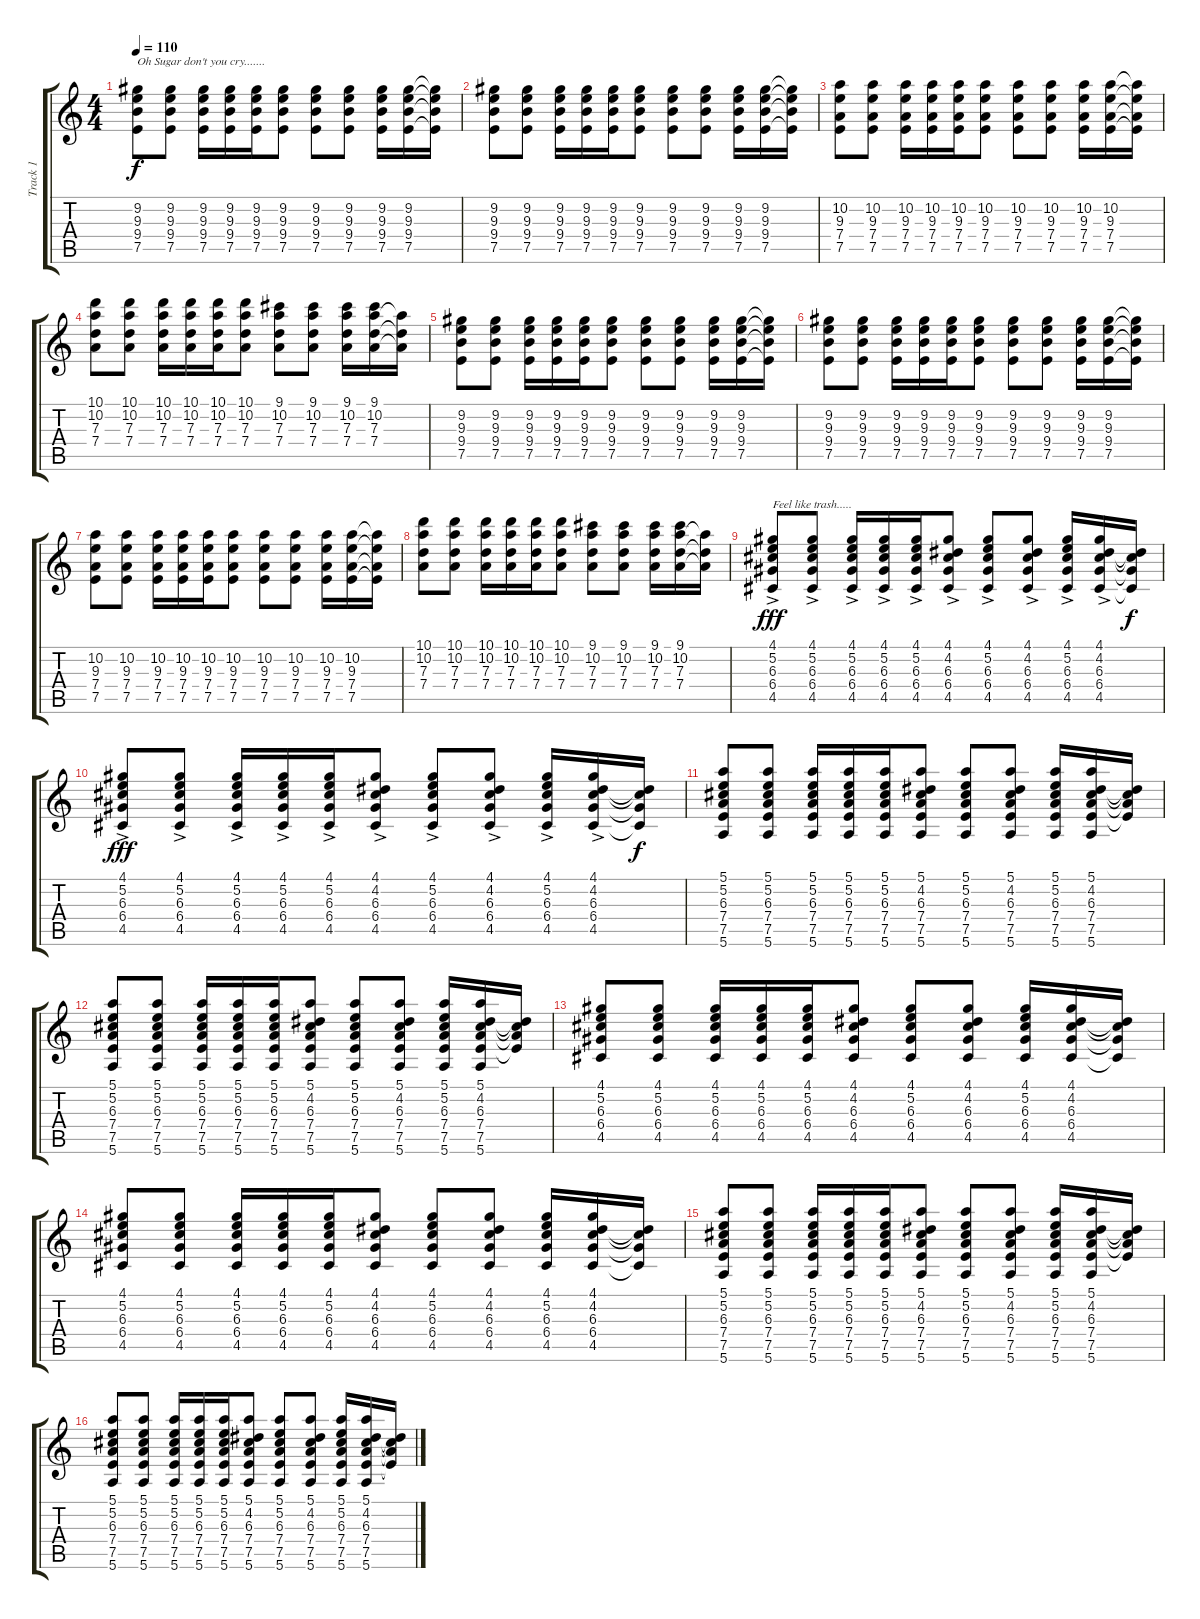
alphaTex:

\track ("Track 1" "Track 1") {instrument acousticguitarsteel}
\staff {score tabs}
\tuning (E4 B3 G3 D3 A2 E2) {hide}
\ts (4 4)
\tempo 110
\clef g2
\ks c
(9.2 9.3 9.4 7.5).8{txt "Oh Sugar don't you cry......." dy f} (9.2 9.3 9.4 7.5).8 (9.2 9.3 9.4 7.5).16 (9.2 9.3 9.4 7.5).16 (9.2 9.3 9.4 7.5).16 (9.2 9.3 9.4 7.5).8 (9.2 9.3 9.4 7.5).8 (9.2 9.3 9.4 7.5).8 (9.2 9.3 9.4 7.5).16 (9.2 9.3 9.4 7.5).16 (9.2{t} 9.3{t} 9.4{t} 7.5{t}).16 |
(9.2 9.3 9.4 7.5).8 (9.2 9.3 9.4 7.5).8 (9.2 9.3 9.4 7.5).16 (9.2 9.3 9.4 7.5).16 (9.2 9.3 9.4 7.5).16 (9.2 9.3 9.4 7.5).8 (9.2 9.3 9.4 7.5).8 (9.2 9.3 9.4 7.5).8 (9.2 9.3 9.4 7.5).16 (9.2 9.3 9.4 7.5).16 (9.2{t} 9.3{t} 9.4{t} 7.5{t}).16 |
(10.2 9.3 7.4 7.5).8 (10.2 9.3 7.4 7.5).8 (10.2 9.3 7.4 7.5).16 (10.2 9.3 7.4 7.5).16 (10.2 9.3 7.4 7.5).16 (10.2 9.3 7.4 7.5).8 (10.2 9.3 7.4 7.5).8 (10.2 9.3 7.4 7.5).8 (10.2 9.3 7.4 7.5).16 (10.2 9.3 7.4 7.5).16 (10.2{t} 9.3{t} 7.4{t} 7.5{t}).16 |
(10.1 10.2 7.3 7.4).8 (10.1 10.2 7.3 7.4).8 (10.1 10.2 7.3 7.4).16 (10.1 10.2 7.3 7.4).16 (10.1 10.2 7.3 7.4).16 (10.1 10.2 7.3 7.4).8 (9.1 10.2 7.3 7.4).8 (9.1 10.2 7.3 7.4).8 (9.1 10.2 7.3 7.4).16 (9.1 10.2 7.3 7.4).16 (10.2{t} 7.3{t} 7.4{t}).16 |
(9.2 9.3 9.4 7.5).8 (9.2 9.3 9.4 7.5).8 (9.2 9.3 9.4 7.5).16 (9.2 9.3 9.4 7.5).16 (9.2 9.3 9.4 7.5).16 (9.2 9.3 9.4 7.5).8 (9.2 9.3 9.4 7.5).8 (9.2 9.3 9.4 7.5).8 (9.2 9.3 9.4 7.5).16 (9.2 9.3 9.4 7.5).16 (9.2{t} 9.3{t} 9.4{t} 7.5{t}).16 |
(9.2 9.3 9.4 7.5).8 (9.2 9.3 9.4 7.5).8 (9.2 9.3 9.4 7.5).16 (9.2 9.3 9.4 7.5).16 (9.2 9.3 9.4 7.5).16 (9.2 9.3 9.4 7.5).8 (9.2 9.3 9.4 7.5).8 (9.2 9.3 9.4 7.5).8 (9.2 9.3 9.4 7.5).16 (9.2 9.3 9.4 7.5).16 (9.2{t} 9.3{t} 9.4{t} 7.5{t}).16 |
(10.2 9.3 7.4 7.5).8 (10.2 9.3 7.4 7.5).8 (10.2 9.3 7.4 7.5).16 (10.2 9.3 7.4 7.5).16 (10.2 9.3 7.4 7.5).16 (10.2 9.3 7.4 7.5).8 (10.2 9.3 7.4 7.5).8 (10.2 9.3 7.4 7.5).8 (10.2 9.3 7.4 7.5).16 (10.2 9.3 7.4 7.5).16 (10.2{t} 9.3{t} 7.4{t} 7.5{t}).16 |
(10.1 10.2 7.3 7.4).8 (10.1 10.2 7.3 7.4).8 (10.1 10.2 7.3 7.4).16 (10.1 10.2 7.3 7.4).16 (10.1 10.2 7.3 7.4).16 (10.1 10.2 7.3 7.4).8 (9.1 10.2 7.3 7.4).8 (9.1 10.2 7.3 7.4).8 (9.1 10.2 7.3 7.4).16 (9.1 10.2 7.3 7.4).16 (10.2{t} 7.3{t} 7.4{t}).16 |
(4.1 5.2{ac} 6.3 6.4 4.5).8{txt "Feel like trash....." dy fff} (4.1 5.2{ac} 6.3 6.4 4.5).8 (4.1 5.2{ac} 6.3 6.4 4.5).16 (4.1 5.2{ac} 6.3 6.4 4.5).16 (4.1 5.2{ac} 6.3 6.4 4.5).16 (4.1 4.2{ac} 6.3 6.4 4.5).8 (4.1 5.2{ac} 6.3 6.4 4.5).8 (4.1 4.2{ac} 6.3 6.4 4.5).8 (4.1 5.2{ac} 6.3 6.4 4.5).16 (4.1 4.2{ac} 6.3 6.4 4.5).16 (4.2{t} 6.3{t} 6.4{t} 4.5{t}).16{dy f} |
(4.1 5.2{ac} 6.3 6.4 4.5).8{dy fff} (4.1 5.2{ac} 6.3 6.4 4.5).8 (4.1 5.2{ac} 6.3 6.4 4.5).16 (4.1 5.2{ac} 6.3 6.4 4.5).16 (4.1 5.2{ac} 6.3 6.4 4.5).16 (4.1 4.2{ac} 6.3 6.4 4.5).8 (4.1 5.2{ac} 6.3 6.4 4.5).8 (4.1 4.2{ac} 6.3 6.4 4.5).8 (4.1 5.2{ac} 6.3 6.4 4.5).16 (4.1 4.2{ac} 6.3 6.4 4.5).16 (4.2{t} 6.3{t} 6.4{t} 4.5{t}).16{dy f} |
(5.1 5.2 6.3 7.4 7.5 5.6).8 (5.1 5.2 6.3 7.4 7.5 5.6).8 (5.1 5.2 6.3 7.4 7.5 5.6).16 (5.1 5.2 6.3 7.4 7.5 5.6).16 (5.1 5.2 6.3 7.4 7.5 5.6).16 (5.1 4.2 6.3 7.4 7.5 5.6).8 (5.1 5.2 6.3 7.4 7.5 5.6).8 (5.1 4.2 6.3 7.4 7.5 5.6).8 (5.1 5.2 6.3 7.4 7.5 5.6).16 (5.1 4.2 6.3 7.4 7.5 5.6).16 (4.2{t} 6.3{t} 7.4{t} 7.5{t}).16 |
(5.1 5.2 6.3 7.4 7.5 5.6).8 (5.1 5.2 6.3 7.4 7.5 5.6).8 (5.1 5.2 6.3 7.4 7.5 5.6).16 (5.1 5.2 6.3 7.4 7.5 5.6).16 (5.1 5.2 6.3 7.4 7.5 5.6).16 (5.1 4.2 6.3 7.4 7.5 5.6).8 (5.1 5.2 6.3 7.4 7.5 5.6).8 (5.1 4.2 6.3 7.4 7.5 5.6).8 (5.1 5.2 6.3 7.4 7.5 5.6).16 (5.1 4.2 6.3 7.4 7.5 5.6).16 (4.2{t} 6.3{t} 7.4{t} 7.5{t}).16 |
(4.1 5.2 6.3 6.4 4.5).8 (4.1 5.2 6.3 6.4 4.5).8 (4.1 5.2 6.3 6.4 4.5).16 (4.1 5.2 6.3 6.4 4.5).16 (4.1 5.2 6.3 6.4 4.5).16 (4.1 4.2 6.3 6.4 4.5).8 (4.1 5.2 6.3 6.4 4.5).8 (4.1 4.2 6.3 6.4 4.5).8 (4.1 5.2 6.3 6.4 4.5).16 (4.1 4.2 6.3 6.4 4.5).16 (4.2{t} 6.3{t} 6.4{t} 4.5{t}).16 |
(4.1 5.2 6.3 6.4 4.5).8 (4.1 5.2 6.3 6.4 4.5).8 (4.1 5.2 6.3 6.4 4.5).16 (4.1 5.2 6.3 6.4 4.5).16 (4.1 5.2 6.3 6.4 4.5).16 (4.1 4.2 6.3 6.4 4.5).8 (4.1 5.2 6.3 6.4 4.5).8 (4.1 4.2 6.3 6.4 4.5).8 (4.1 5.2 6.3 6.4 4.5).16 (4.1 4.2 6.3 6.4 4.5).16 (4.2{t} 6.3{t} 6.4{t} 4.5{t}).16 |
(5.1 5.2 6.3 7.4 7.5 5.6).8 (5.1 5.2 6.3 7.4 7.5 5.6).8 (5.1 5.2 6.3 7.4 7.5 5.6).16 (5.1 5.2 6.3 7.4 7.5 5.6).16 (5.1 5.2 6.3 7.4 7.5 5.6).16 (5.1 4.2 6.3 7.4 7.5 5.6).8 (5.1 5.2 6.3 7.4 7.5 5.6).8 (5.1 4.2 6.3 7.4 7.5 5.6).8 (5.1 5.2 6.3 7.4 7.5 5.6).16 (5.1 4.2 6.3 7.4 7.5 5.6).16 (4.2{t} 6.3{t} 7.4{t} 7.5{t}).16 |
(5.1 5.2 6.3 7.4 7.5 5.6).8 (5.1 5.2 6.3 7.4 7.5 5.6).8 (5.1 5.2 6.3 7.4 7.5 5.6).16 (5.1 5.2 6.3 7.4 7.5 5.6).16 (5.1 5.2 6.3 7.4 7.5 5.6).16 (5.1 4.2 6.3 7.4 7.5 5.6).8 (5.1 5.2 6.3 7.4 7.5 5.6).8 (5.1 4.2 6.3 7.4 7.5 5.6).8 (5.1 5.2 6.3 7.4 7.5 5.6).16 (5.1 4.2 6.3 7.4 7.5 5.6).16 (4.2{t} 6.3{t} 7.4{t} 7.5{t}).16
